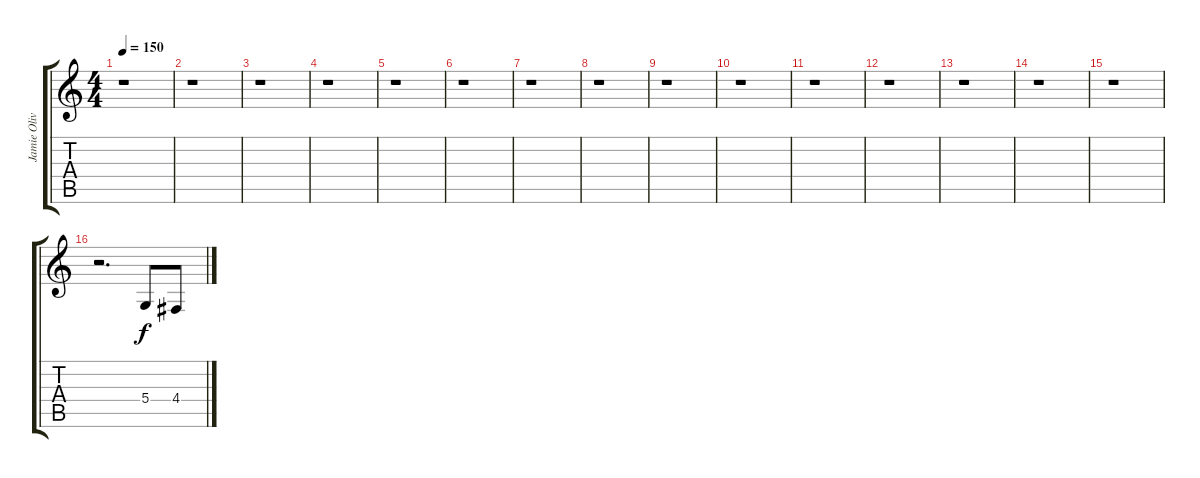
\track ("Jamie Oliver" "Jamie Oliv") {instrument lead2sawtooth}
\staff {score tabs}
\tuning (E4 B3 G3 D3 A2 E2) {hide}
\ts (4 4)
\tempo 150
\clef g2
\ks c
r.1{dy f} |
r.1 |
r.1 |
r.1 |
r.1 |
r.1 |
r.1 |
r.1 |
r.1 |
r.1 |
r.1 |
r.1 |
r.1 |
r.1 |
r.1 |
r.2{d} 5.4.8{volume 12} 4.4.8
